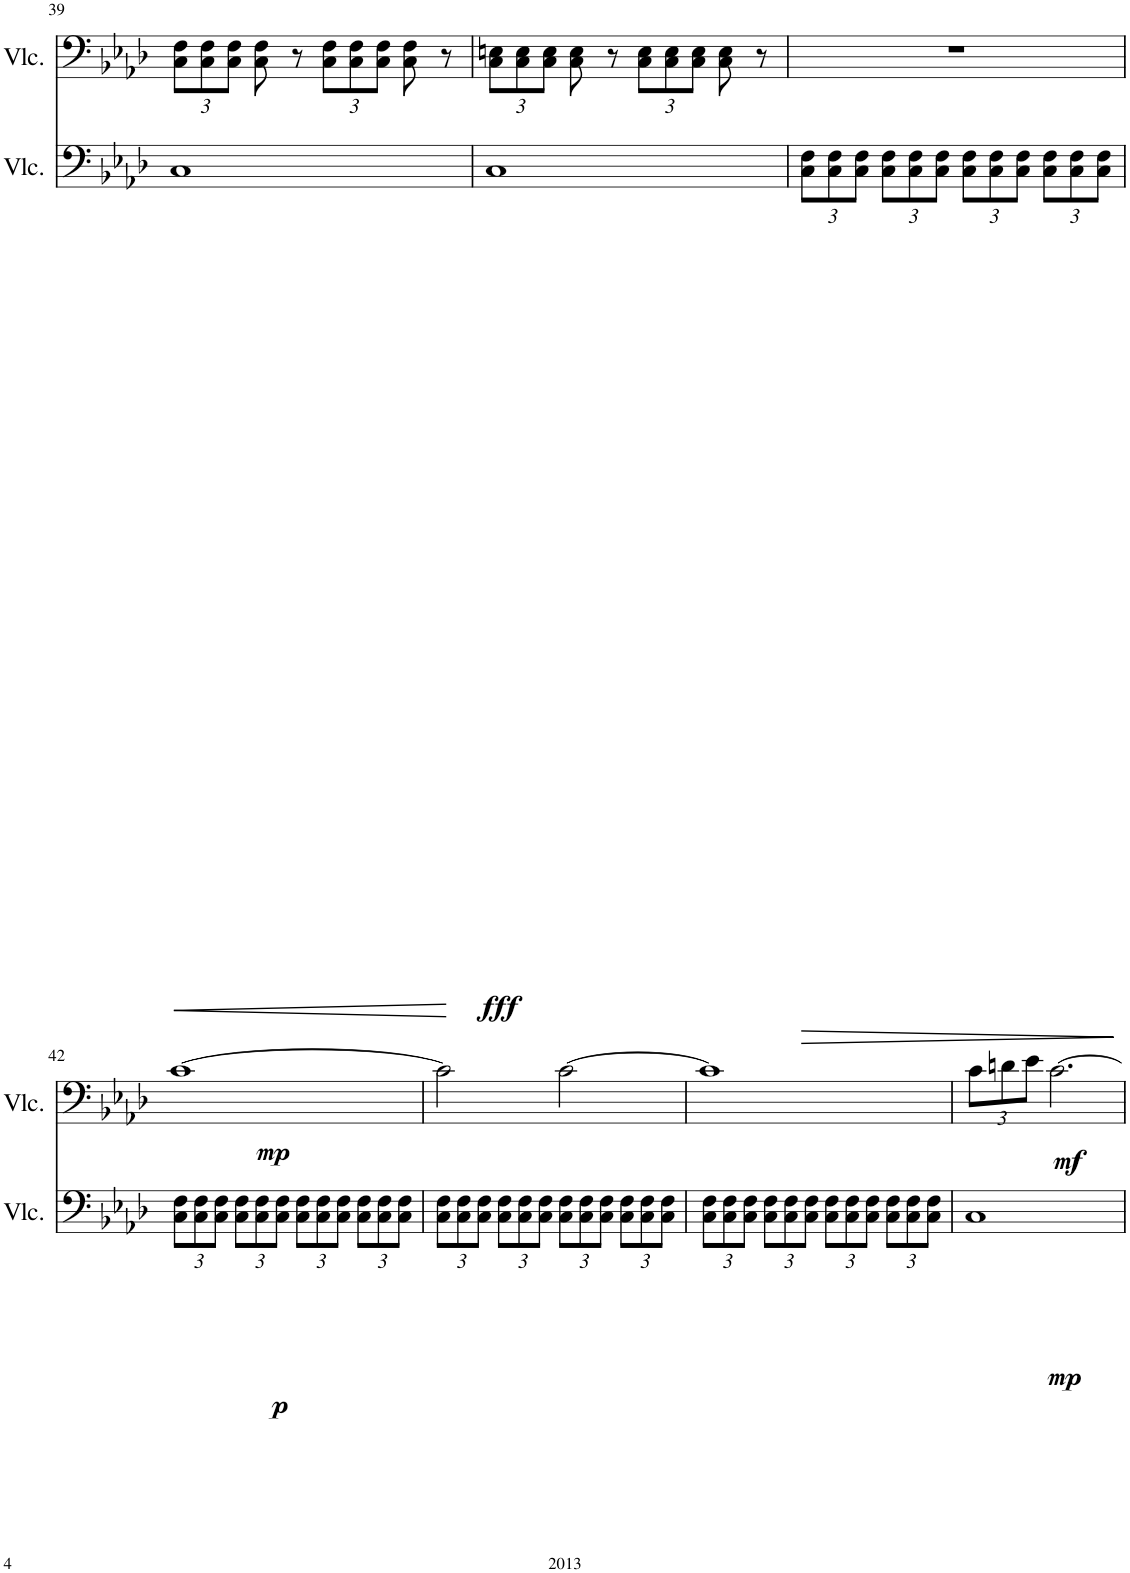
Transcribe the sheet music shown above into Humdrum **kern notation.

**kern	**dynam	**kern	**dynam
*part2	*part2	*part1	*part1
*staff2	*staff2	*staff1	*staff1
*I"Violoncello	*	*I"Violoncello	*
*I'Vlc.	*	*I'Vlc.	*
!!LO:PB:g=z
*clefF4	*	*clefF4	*
*k[b-e-a-d-]	*	*k[b-e-a-d-]	*
*M4/4	*	*M4/4	*
=39	=39	=39	=39
!	!LO:HP:b	!	!
*	*	*Xbrackettup	*
1C	<	12C\ 12F\L	.
.	.	12C\ 12F\	.
.	.	12C\ 12F\J	.
.	.	8C\ 8F\	.
.	.	8r	.
.	.	12C\ 12F\L	.
.	.	12C\ 12F\	.
.	.	12C\ 12F\J	.
.	.	8C\ 8F\	.
.	.	8r	.
.	[	.	.
=40	=40	=40	=40
!	!LO:DY:b	!	!
1C	fff	12C\ 12En\L	.
.	.	12C\ 12E\	.
.	.	12C\ 12E\J	.
.	.	8C\ 8E\	.
.	.	8r	.
.	.	12C\ 12E\L	.
.	.	12C\ 12E\	.
.	.	12C\ 12E\J	.
.	.	8C\ 8E\	.
.	.	8r	.
=41	=41	=41	=41
*Xbrackettup	*	*	*
!	!LO:HP:b	!	!
12C\ 12F\L	>	1r	.
12C\ 12F\	.	.	.
12C\ 12F\J	.	.	.
12C\ 12F\L	.	.	.
12C\ 12F\	.	.	.
12C\ 12F\J	.	.	.
12C\ 12F\L	.	.	.
12C\ 12F\	.	.	.
12C\ 12F\J	.	.	.
12C\ 12F\L	.	.	.
12C\ 12F\	.	.	.
12C\ 12F\J	.	.	.
.	]	.	.
!!LO:LB:g=z
=42	=42	=42	=42
!	!LO:DY:b	!	!LO:DY:b
12C\ 12F\L	p	[1c	mp
12C\ 12F\	.	.	.
12C\ 12F\J	.	.	.
12C\ 12F\L	.	.	.
12C\ 12F\	.	.	.
12C\ 12F\J	.	.	.
12C\ 12F\L	.	.	.
12C\ 12F\	.	.	.
12C\ 12F\J	.	.	.
12C\ 12F\L	.	.	.
12C\ 12F\	.	.	.
12C\ 12F\J	.	.	.
=43	=43	=43	=43
12C\ 12F\L	.	2c\]	.
12C\ 12F\	.	.	.
12C\ 12F\J	.	.	.
12C\ 12F\L	.	.	.
12C\ 12F\	.	.	.
12C\ 12F\J	.	.	.
12C\ 12F\L	.	[2c\	.
12C\ 12F\	.	.	.
12C\ 12F\J	.	.	.
12C\ 12F\L	.	.	.
12C\ 12F\	.	.	.
12C\ 12F\J	.	.	.
=44	=44	=44	=44
12C\ 12F\L	.	1c]	.
12C\ 12F\	.	.	.
12C\ 12F\J	.	.	.
12C\ 12F\L	.	.	.
12C\ 12F\	.	.	.
12C\ 12F\J	.	.	.
12C\ 12F\L	.	.	.
12C\ 12F\	.	.	.
12C\ 12F\J	.	.	.
12C\ 12F\L	.	.	.
12C\ 12F\	.	.	.
12C\ 12F\J	.	.	.
=45	=45	=45	=45
!	!LO:DY:b	!	!LO:DY:b
1C	mp	12c\L	mf
.	.	12dn\	.
.	.	12e-\J	.
.	.	[2.c\	.
=	=	=	=
*-	*-	*-	*-
